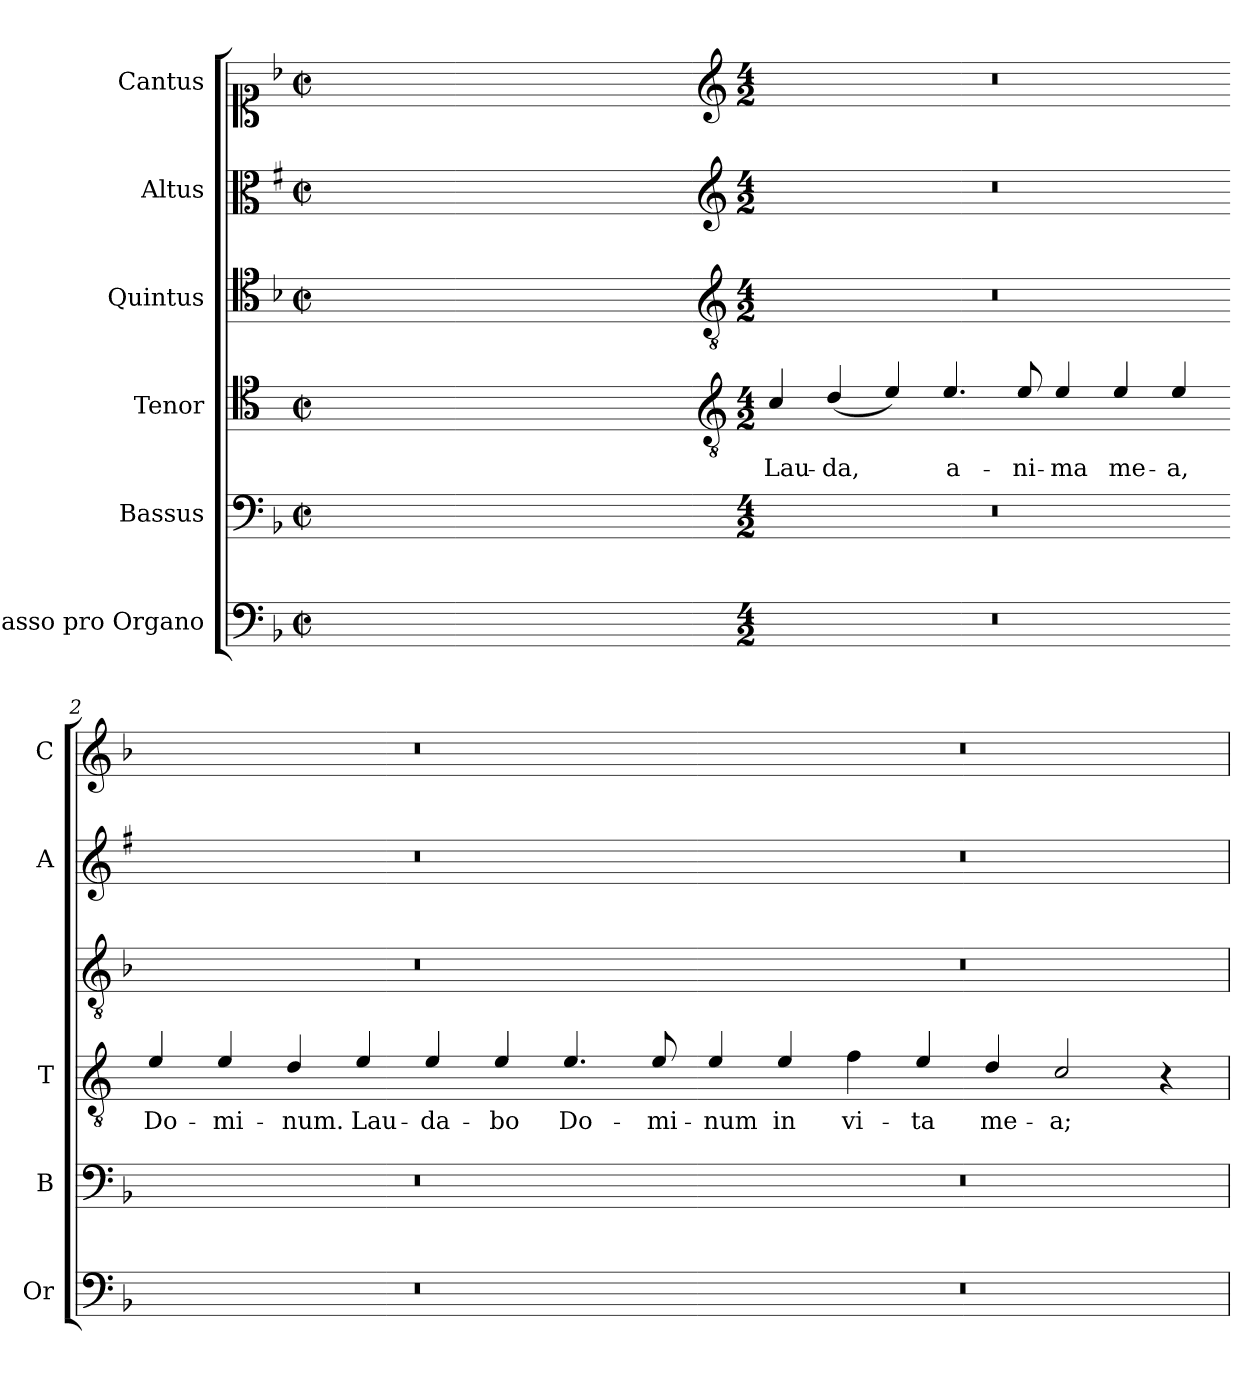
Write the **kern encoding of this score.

**kern	**kern	**kern	**text	**kern	**kern	**kern
*part6	*part5	*part4	*part4	*part3	*part2	*part1
*staff6	*staff5	*staff4	*staff4	*staff3	*staff2	*staff1
*I"Basso pro Organo	*I"Bassus	*I"Tenor	*	*I"Quintus	*I"Altus	*I"Cantus
*I'Or	*I'B	*I'T	*	*	*I'A	*I'C
*clefF4	*clefF4	*clefC4	*	*clefC4	*clefC3	*clefC1
*	*	*ITrd4c7	*	*	*ITrd1c2	*
*k[b-]	*k[b-]	*k[b-]	*	*k[b-]	*k[b-]	*k[b-]
*F:	*F:	*F:	*	*F:	*F:	*F:
*M2/2	*M2/2	*M2/2	*	*M2/2	*M2/2	*M2/2
*met(c|)	*met(c|)	*met(c|)	*	*met(c|)	*met(c|)	*met(c|)
=	=	=	=	=	=	=
1ryy	1ryy	1ryy	.	1ryy	1ryy	1ryy
=1X-	=1X-	=1X-	=1X-	=1X-	=1X-	=1X-
4ryy	4ryy	4ryy	.	4ryy	4ryy	4ryy
4ryy	4ryy	4ryy	.	4ryy	4ryy	4ryy
4ryy	4ryy	4ryy	.	4ryy	4ryy	4ryy
4ryy	4ryy	4ryy	.	4ryy	4ryy	4ryy
=1-	=1-	=1-	=1-	=1-	=1-	=1-
*	*	*clefGv2	*	*clefGv2	*clefG2	*clefG2
*M4/2	*M4/2	*M4/2	*	*M4/2	*M4/2	*M4/2
!	!	!	!LO:LY:b	!	!	!
0r	0r	4F/	Lau-	0r	0r	0r
!	!	!	!LO:LY:b	!	!	!
.	.	(<4G/	-da,	.	.	.
.	.	4A/)	.	.	.	.
!	!	!	!LO:LY:b	!	!	!
.	.	4.A/	a-	.	.	.
!	!	!	!LO:LY:b	!	!	!
.	.	8A/	-ni-	.	.	.
!	!	!	!LO:LY:b	!	!	!
.	.	4A/	-ma	.	.	.
!	!	!	!LO:LY:b	!	!	!
.	.	4A/	me-	.	.	.
!	!	!	!LO:LY:b	!	!	!
.	.	4A/	-a,	.	.	.
=2-	=2-	=2-	=2-	=2-	=2-	=2-
!	!	!	!LO:LY:b	!	!	!
0r	0r	4A/	Do-	0r	0r	0r
!	!	!	!LO:LY:b	!	!	!
.	.	4A/	-mi-	.	.	.
!	!	!	!LO:LY:b	!	!	!
.	.	4G/	-num.	.	.	.
!	!	!	!LO:LY:b	!	!	!
.	.	4A/	Lau-	.	.	.
!	!	!	!LO:LY:b	!	!	!
.	.	4A/	-da-	.	.	.
!	!	!	!LO:LY:b	!	!	!
.	.	4A/	-bo	.	.	.
!	!	!	!LO:LY:b	!	!	!
.	.	4.A/	Do-	.	.	.
!	!	!	!LO:LY:b	!	!	!
.	.	8A/	-mi-	.	.	.
=3-	=3-	=3-	=3-	=3-	=3-	=3-
!	!	!	!LO:LY:b	!	!	!
0r	0r	4A/	-num	0r	0r	0r
!	!	!	!LO:LY:b	!	!	!
.	.	4A/	in	.	.	.
!	!	!	!LO:LY:b	!	!	!
.	.	4B-\	vi-	.	.	.
!	!	!	!LO:LY:b	!	!	!
.	.	4A/	-ta	.	.	.
!	!	!	!LO:LY:b	!	!	!
.	.	4G/	me-	.	.	.
!	!	!	!LO:LY:b	!	!	!
.	.	2F/	-a;	.	.	.
.	.	4r	.	.	.	.
=	=	=	=	=	=	=
*-	*-	*-	*-	*-	*-	*-
